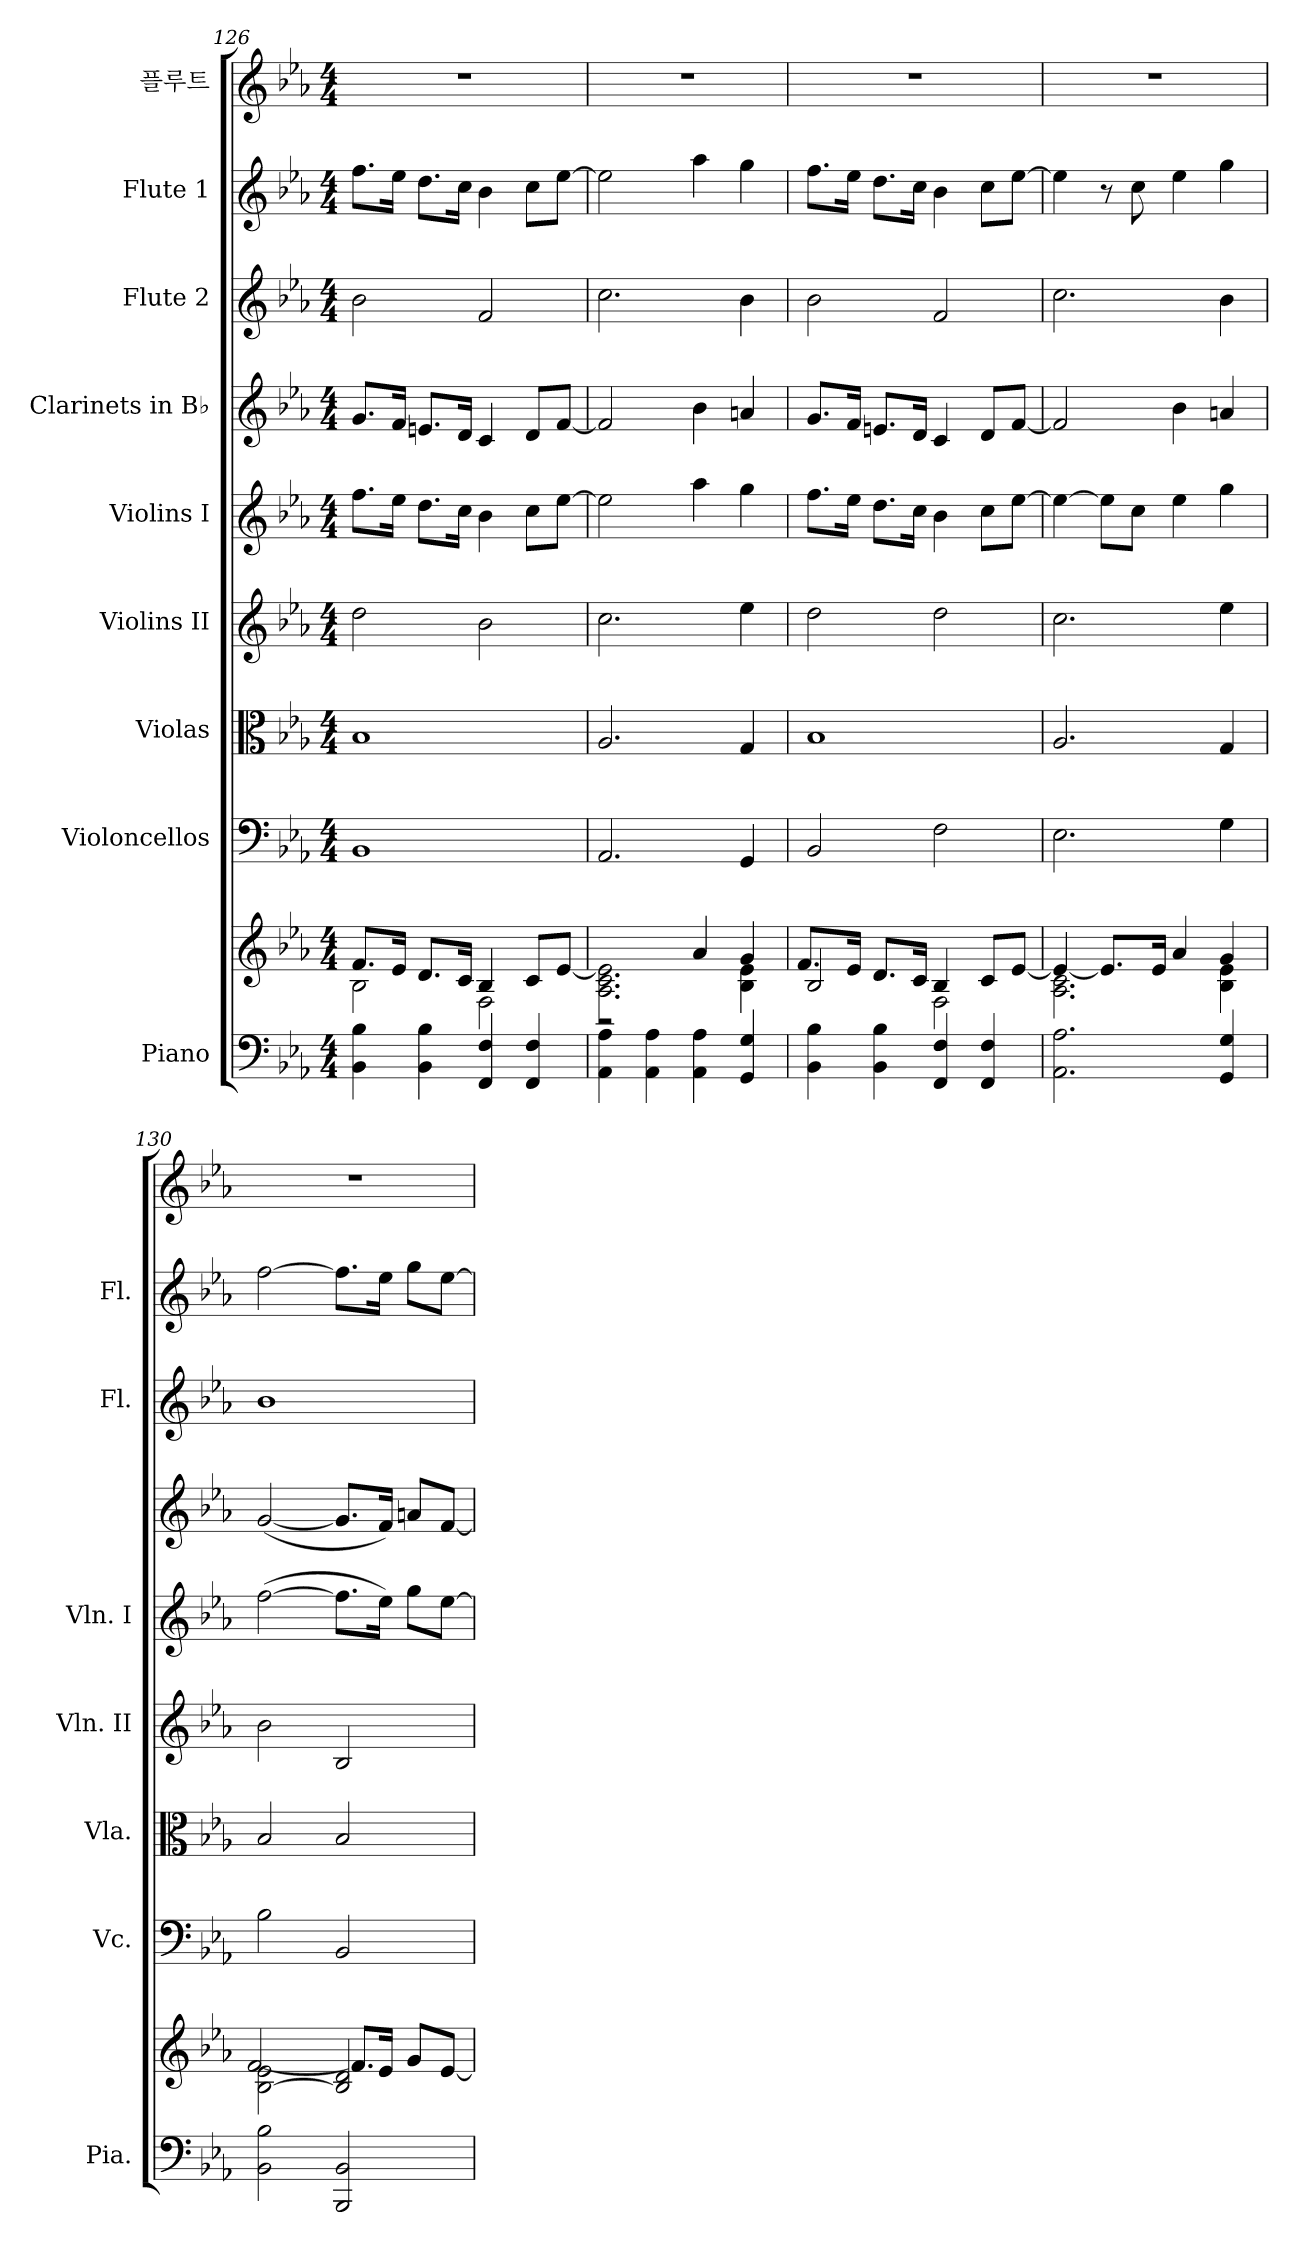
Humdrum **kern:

**kern	**kern	**kern	**kern	**kern	**kern	**kern	**kern	**kern	**kern
*part9	*part9	*part8	*part7	*part6	*part5	*part4	*part3	*part2	*part1
*staff10	*staff9	*staff8	*staff7	*staff6	*staff5	*staff4	*staff3	*staff2	*staff1
*I"Piano	*	*I"Violoncellos	*I"Violas	*I"Violins II	*I"Violins I	*I"Clarinets in B♭	*I"Flute 2	*I"Flute 1	*I"플루트
*I'Pia.	*	*I'Vc.	*I'Vla.	*I'Vln. II	*I'Vln. I	*	*I'Fl.	*I'Fl.	*
*clefF4	*clefG2	*clefF4	*clefC3	*clefG2	*clefG2	*clefG2	*clefG2	*clefG2	*clefG2
*	*	*	*	*	*	*ITrd1c2	*	*	*
*k[b-e-a-]	*k[b-e-a-]	*k[b-e-a-]	*k[b-e-a-]	*k[b-e-a-]	*k[b-e-a-]	*k[b-e-a-d-g-]	*k[b-e-a-]	*k[b-e-a-]	*k[b-e-a-]
*M4/4	*M4/4	*M4/4	*M4/4	*M4/4	*M4/4	*M4/4	*M4/4	*M4/4	*M4/4
=126	=126	=126	=126	=126	=126	=126	=126	=126	=126
*	*^	*	*	*	*	*	*	*	*
4BB-\ 4B-\	2B-\	8.f/L	1BB-	1B-	2dd\	8.ff\L	8.f/L	2b-\	8.ff\L	1r
.	.	16e-/Jk	.	.	.	16ee-\Jk	16e-/Jk	.	16ee-\Jk	.
4BB-\ 4B-\	.	8.d/L	.	.	.	8.dd\L	8.dn/L	.	8.dd\L	.
.	.	16c/Jk	.	.	.	16cc\Jk	16c/Jk	.	16cc\Jk	.
4FF/ 4F/	2F\	4B-/	.	.	2b-\	4b-\	4B-/	2f/	4b-\	.
4FF/ 4F/	.	8c/L	.	.	.	8cc\L	8c/L	.	8cc\L	.
.	.	[8e-/J	.	.	.	[8ee-\J	[8e-/J	.	[8ee-\J	.
=127	=127	=127	=127	=127	=127	=127	=127	=127	=127	=127
4AA-\ 4A-\	2.A-\ 2.c\ 2.e-\]	2r	2.AA-/	2.A-/	2.cc\	2ee-\]	2e-/]	2.cc\	2ee-\]	1r
4AA-\ 4A-\	.	.	.	.	.	.	.	.	.	.
4AA-\ 4A-\	.	4a-/	.	.	.	4aa-\	4a-\	.	4aa-\	.
4GG/ 4G/	4B-\ 4e-\	4g/	4GG/	4G/	4ee-\	4gg\	4gn/	4b-\	4gg\	.
=128	=128	=128	=128	=128	=128	=128	=128	=128	=128	=128
4BB-\ 4B-\	2B-/	8.f/L	2BB-/	1B-	2dd\	8.ff\L	8.f/L	2b-\	8.ff\L	1r
.	.	16e-/Jk	.	.	.	16ee-\Jk	16e-/Jk	.	16ee-\Jk	.
4BB-\ 4B-\	.	8.d/L	.	.	.	8.dd\L	8.dn/L	.	8.dd\L	.
.	.	16c/Jk	.	.	.	16cc\Jk	16c/Jk	.	16cc\Jk	.
4FF/ 4F/	2F\	4B-/	2F\	.	2dd\	4b-\	4B-/	2f/	4b-\	.
4FF/ 4F/	.	8c/L	.	.	.	8cc\L	8c/L	.	8cc\L	.
.	.	[8e-/J	.	.	.	[8ee-\J	[8e-/J	.	[8ee-\J	.
=129	=129	=129	=129	=129	=129	=129	=129	=129	=129	=129
2.AA-\ 2.A-\	2.A-\ 2.c\	4e-/_	2.E-\	2.A-/	2.cc\	4ee-\_	2e-/]	2.cc\	4ee-\]	1r
.	.	8.e-/L]	.	.	.	8ee-\L]	.	.	8r	.
.	.	.	.	.	.	8cc\J	.	.	8cc\	.
.	.	16e-/Jk	.	.	.	.	.	.	.	.
.	.	4a-/	.	.	.	4ee-\	4a-\	.	4ee-\	.
4GG/ 4G/	4B-\ 4e-\	4g/	4G\	4G/	4ee-\	4gg\	4gn/	4b-\	4gg\	.
=130	=130	=130	=130	=130	=130	=130	=130	=130	=130	=130
2BB-\ 2B-\	[2B-\ 2e-\	[2f/	2B-\	2B-/	2b-\	(>[2ff\	(<[2f/	1b-	[2ff\	1r
2BBB-/ 2BB-/	2B-/] 2d/	8.f/L]	2BB-/	2B-/	2B-/	8.ff\L]	8.f/L]	.	8.ff\L]	.
.	.	16e-/Jk	.	.	.	16ee-\Jk)	16e-/Jk)	.	16ee-\Jk	.
.	.	8g/L	.	.	.	8gg\L	8gn/L	.	8gg\L	.
.	.	[8e-/J	.	.	.	[8ee-\J	[8e-/J	.	[8ee-\J	.
*	*v	*v	*	*	*	*	*	*	*	*
=	=	=	=	=	=	=	=	=	=
*-	*-	*-	*-	*-	*-	*-	*-	*-	*-
